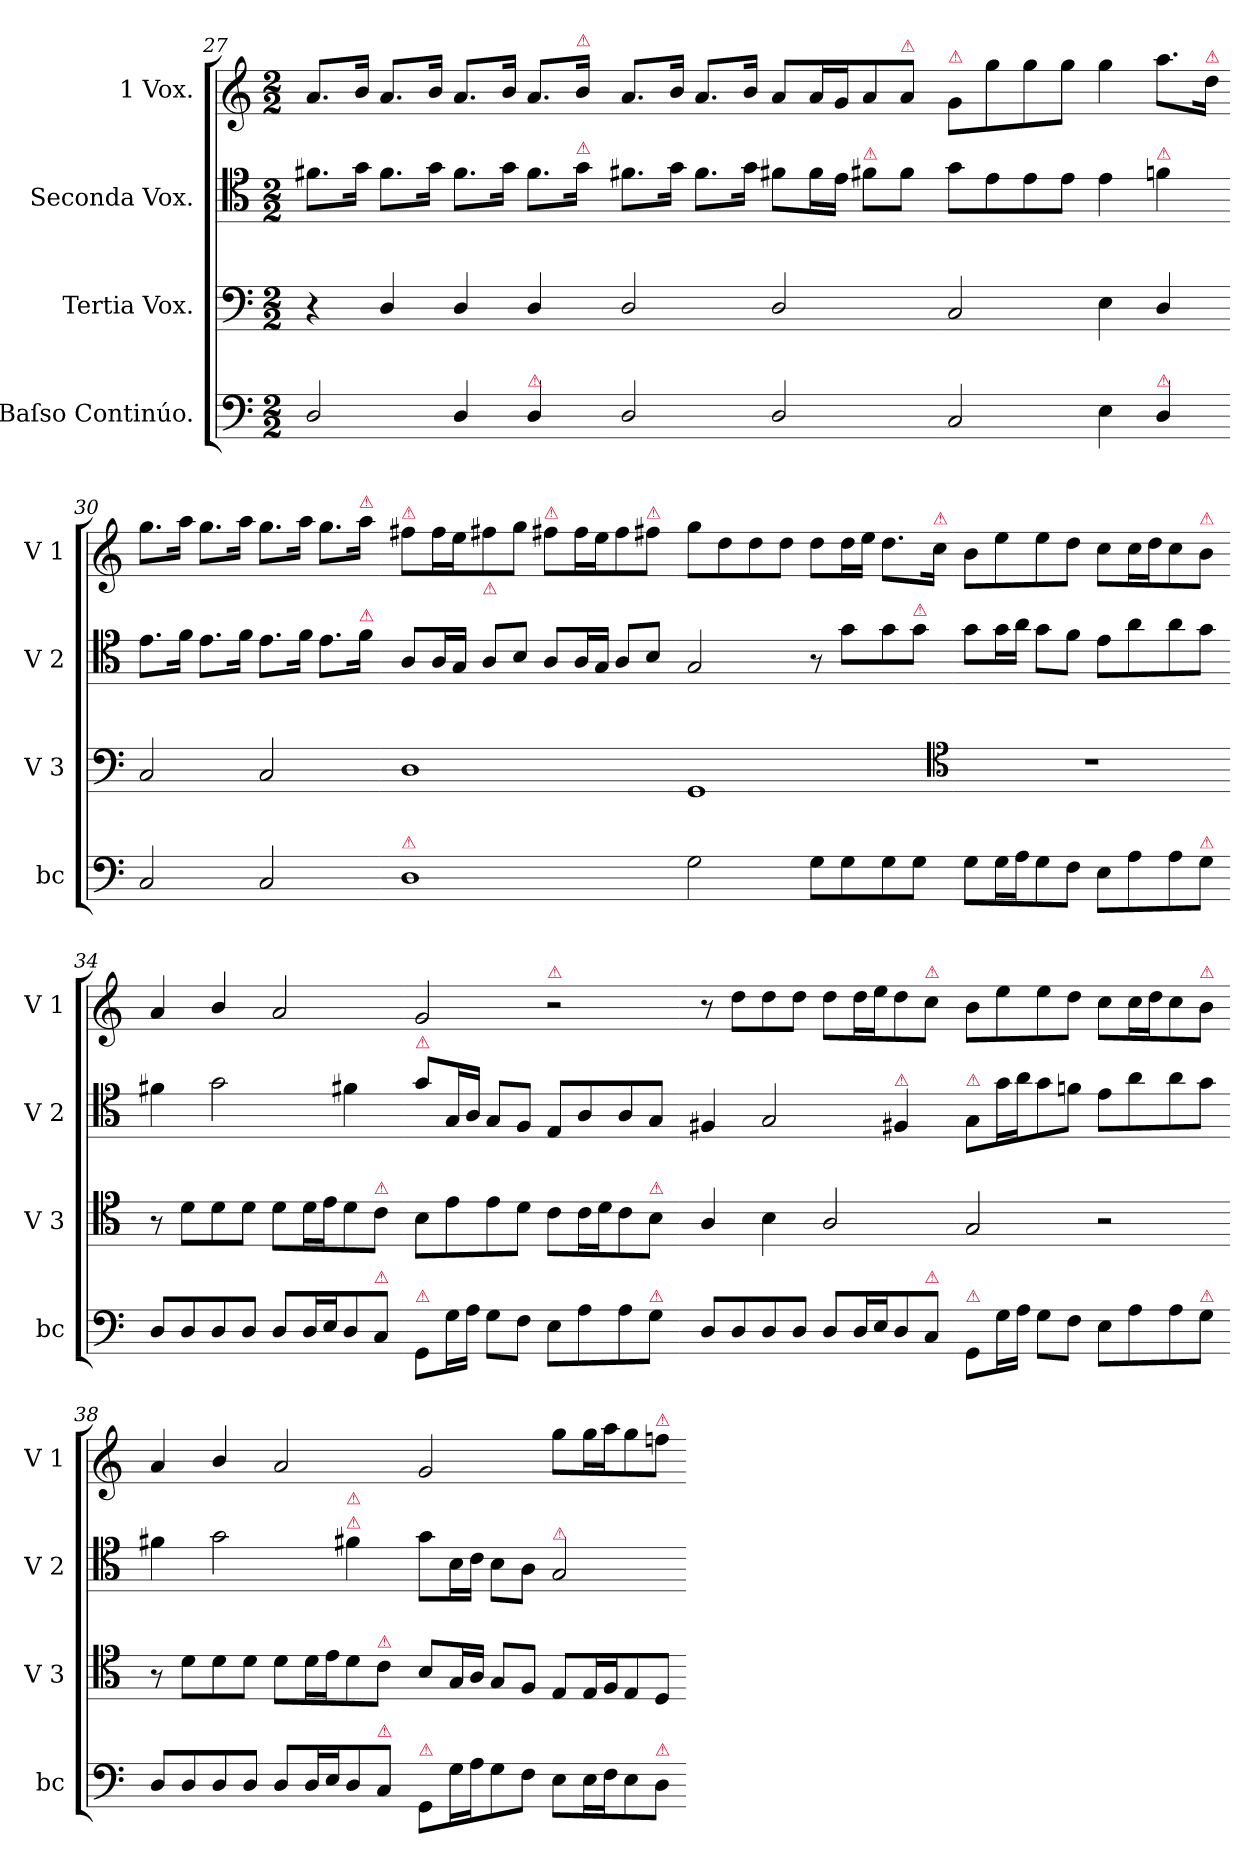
**kern	**kern	**kern	**kern
*part4	*part3	*part2	*part1
*staff4	*staff3	*staff2	*staff1
*I"Baſso Continúo.	*I"Tertia Vox.	*I"Seconda Vox.	*I"1 Vox.
*I'bc	*I'V 3	*I'V 2	*I'V 1
*clefF4	*clefF4	*clefC4	*clefG2
*k[]	*k[]	*k[]	*k[]
*M2/2	*M2/2	*M2/2	*M2/2
=27	=27	=27	=27
2D/	4r	8.f#X\L	8.a/L
.	.	16g\Jk	16b/Jk
.	4D/	8.f#\L	8.a/L
.	.	16g\Jk	16b/Jk
4D/	4D/	8.f#\L	8.a/L
.	.	16g\Jk	16b/Jk
!LO:TX:a:color=crimson:t=⚠	!	!	!
4D/	4D/	8.f#\L	8.a/L
!	!	!	!LO:TX:a:color=crimson:t=⚠
!	!	!LO:TX:a:color=crimson:t=⚠	!
.	.	16g\Jk	16b/Jk
=28-	=28-	=28-	=28-
2D/	2D/	8.f#X\L	8.a/L
.	.	16g\Jk	16b/Jk
.	.	8.f#\L	8.a/L
.	.	16g\Jk	16b/Jk
2D/	2D/	8f#X\L	8a/L
.	.	16f#\L	16a/L
.	.	16e\JJ	16g/J
!	!	!LO:TX:a:color=crimson:t=⚠	!
.	.	8f#X\L	8a/
!	!	!	!LO:TX:a:color=crimson:t=⚠
.	.	8f#\J	8a/J
=29-	=29-	=29-	=29-
!	!	!	!LO:TX:a:color=crimson:t=⚠
2C/	2C/	8g\L	8g/L
.	.	8e\	8gg\
.	.	8e\	8gg\
.	.	8e\J	8gg\J
4E\	4E\	4e\	4gg\
!	!	!LO:TX:a:color=crimson:t=⚠	!
!LO:TX:a:color=crimson:t=⚠	!	!	!
4D/	4D/	4fn\	8.aa\L
!	!	!	!LO:TX:a:color=crimson:t=⚠
.	.	.	16dd\Jk
=30-	=30-	=30-	=30-
2C/	2C/	8.e\L	8.gg\L
.	.	16f\Jk	16aa\Jk
.	.	8.e\L	8.gg\L
.	.	16f\Jk	16aa\Jk
2C/	2C/	8.e\L	8.gg\L
.	.	16f\Jk	16aa\Jk
.	.	8.e\L	8.gg\L
!	!	!	!LO:TX:a:color=crimson:t=⚠
!	!	!LO:TX:a:color=crimson:t=⚠	!
.	.	16f\Jk	16aa\Jk
=31-	=31-	=31-	=31-
!	!	!	!LO:TX:a:color=crimson:t=⚠
!LO:TX:a:color=crimson:t=⚠	!	!	!
1D	1D	8A/L	8ff#X\L
.	.	16A/L	16ff#\L
.	.	16G/JJ	16ee\J
!	!	!	!LO:TX:b:color=crimson:t=⚠
.	.	8A/L	8ff#X\
.	.	8B/J	8gg\J
!	!	!	!LO:TX:a:color=crimson:t=⚠
.	.	8A/L	8ff#X\L
.	.	16A/L	16ff#\L
.	.	16G/JJ	16ee\J
.	.	8A/L	8ff#\
!	!	!	!LO:TX:a:color=crimson:t=⚠
.	.	8B/J	8ff#X\J
=32-	=32-	=32-	=32-
2G\	1GG	2G/	8gg\L
.	.	.	8dd\
.	.	.	8dd\
.	.	.	8dd\J
8G\L	.	8r	8dd\L
8G\	.	8g\L	16dd\L
.	.	.	16ee\JJ
8G\	.	8g\	8.dd\L
!	!	!LO:TX:a:color=crimson:t=⚠	!
8G\J	.	8g\J	.
!	!	!	!LO:TX:a:color=crimson:t=⚠
.	.	.	16cc\Jk
*	*clefC4	*	*
=33-	=33-	=33-	=33-
8G\L	1r	8g\L	8b\L
16G\L	.	16g\L	8ee\
16A\J	.	16a\JJ	.
8G\	.	8g\L	8ee\
8F\J	.	8f\J	8dd\J
8E\L	.	8e\L	8cc\L
8A\	.	8a\	16cc\L
.	.	.	16dd\J
8A\	.	8a\	8cc\
!	!	!	!LO:TX:a:color=crimson:t=⚠
!LO:TX:a:color=crimson:t=⚠	!	!	!
8G\J	.	8g\J	8b\J
=34-	=34-	=34-	=34-
8D/L	8r	4f#X\	4a/
8D/	8d\L	.	.
8D/	8d\	2g\	4b/
8D/J	8d\J	.	.
8D/L	8d\L	.	2a/
16D/L	16d\L	.	.
16E/J	16e\J	.	.
8D/	8d\	4f#X\	.
!	!LO:TX:a:color=crimson:t=⚠	!	!
!LO:TX:a:color=crimson:t=⚠	!	!	!
8C/J	8c\J	.	.
=35-	=35-	=35-	=35-
!	!	!LO:TX:a:color=crimson:t=⚠	!
!LO:TX:a:color=crimson:t=⚠	!	!	!
8GG/L	8B\L	8g\L	2g/
16G\L	8e\	16G/L	.
16A\JJ	.	16A/JJ	.
8G\L	8e\	8G/L	.
8F\J	8d\J	8F/J	.
!	!	!	!LO:TX:a:color=crimson:t=⚠
8E\L	8c\L	8E/L	2r
8A\	16c\L	8A/	.
.	16d\J	.	.
8A\	8c\	8A/	.
!	!LO:TX:a:color=crimson:t=⚠	!	!
!LO:TX:a:color=crimson:t=⚠	!	!	!
8G\J	8B\J	8G/J	.
=36-	=36-	=36-	=36-
8D/L	4A/	4F#X/	8r
8D/	.	.	8dd\L
8D/	4B\	2G/	8dd\
8D/J	.	.	8dd\J
8D/L	2A/	.	8dd\L
16D/L	.	.	16dd\L
16E/J	.	.	16ee\J
!	!	!LO:TX:a:color=crimson:t=⚠	!
8D/	.	4F#X/	8dd\
!	!	!	!LO:TX:a:color=crimson:t=⚠
!LO:TX:a:color=crimson:t=⚠	!	!	!
8C/J	.	.	8cc\J
=37-	=37-	=37-	=37-
!	!	!LO:TX:a:color=crimson:t=⚠	!
!LO:TX:a:color=crimson:t=⚠	!	!	!
8GG/L	2G/	8G/L	8b\L
16G\L	.	16g\L	8ee\
16A\JJ	.	16a\J	.
8G\L	.	8g\	8ee\
8F\J	.	8fn\J	8dd\J
8E\L	2r	8e\L	8cc\L
8A\	.	8a\	16cc\L
.	.	.	16dd\J
8A\	.	8a\	8cc\
!	!	!	!LO:TX:a:color=crimson:t=⚠
!LO:TX:a:color=crimson:t=⚠	!	!	!
8G\J	.	8g\J	8b\J
=38-	=38-	=38-	=38-
8D/L	8r	4f#X\	4a/
8D/	8d\L	.	.
8D/	8d\	2g\	4b/
8D/J	8d\J	.	.
8D/L	8d\L	.	2a/
16D/L	16d\L	.	.
16E/J	16e\J	.	.
!	!	!LO:TX:a:color=crimson:t=⚠	!
!	!	!LO:TX:a:color=crimson:t=⚠	!
8D/	8d\	4f#X\	.
!	!LO:TX:a:color=crimson:t=⚠	!	!
!LO:TX:a:color=crimson:t=⚠	!	!	!
8C/J	8c\J	.	.
=39-	=39-	=39-	=39-
!LO:TX:a:color=crimson:t=⚠	!	!	!
8GG/L	8B/L	8g\L	2g/
16G\L	16G/L	16B\L	.
16A\J	16A/JJ	16c\JJ	.
8G\	8G/L	8B\L	.
8F\J	8F/J	8A\J	.
!	!	!LO:TX:a:color=crimson:t=⚠	!
8E\L	8E/L	2G/	8gg\L
16E\L	16E/L	.	16gg\L
16F\J	16F/J	.	16aa\J
8E\	8E/	.	8gg\
!	!	!	!LO:TX:a:color=crimson:t=⚠
!LO:TX:a:color=crimson:t=⚠	!	!	!
8D\J	8D/J	.	8ffn\J
=-	=-	=-	=-
*-	*-	*-	*-
